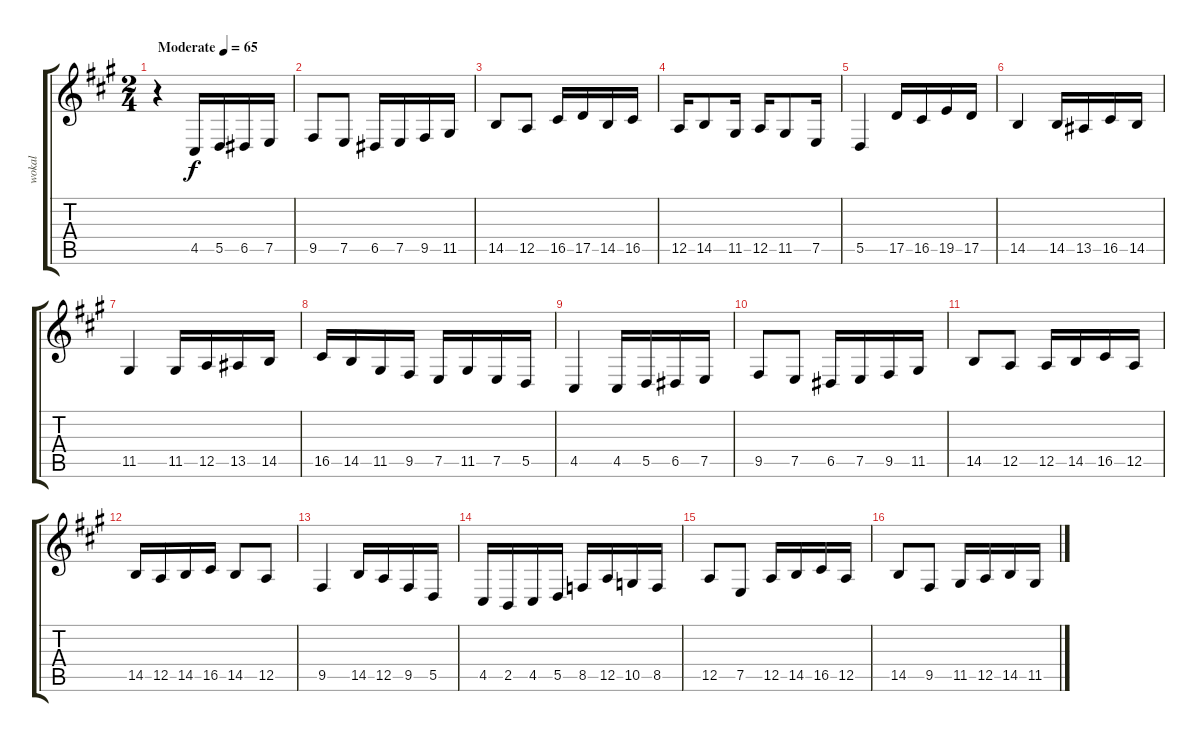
\track ("wokal" "wokal") {instrument lead6voice}
\staff {score tabs}
\tuning (E4 B3 G3 D3 A2 E2) {hide}
\ts (2 4)
\tempo (65 "Moderate")
\clef g2
\ks a
r.4{dy f instrument lead6voice} 4.5.16 5.5.16 6.5.16 7.5.16 |
9.5.8 7.5.8 6.5.16 7.5.16 9.5.16 11.5.16 |
14.5.8 12.5.8 16.5.16 17.5.16 14.5.16 16.5.16 |
12.5.16 14.5.8 11.5.16 12.5.16 11.5.8 7.5.16 |
5.5.4 17.5.16 16.5.16 19.5.16 17.5.16 |
14.5.4 14.5.16 13.5.16 16.5.16 14.5.16 |
11.5.4 11.5.16 12.5.16 13.5.16 14.5.16 |
16.5.16 14.5.16 11.5.16 9.5.16 7.5.16 11.5.16 7.5.16 5.5.16 |
4.5.4 4.5.16 5.5.16 6.5.16 7.5.16 |
9.5.8 7.5.8 6.5.16 7.5.16 9.5.16 11.5.16 |
14.5.8 12.5.8 12.5.16 14.5.16 16.5.16 12.5.16 |
14.5.16 12.5.16 14.5.16 16.5.16 14.5.8 12.5.8 |
9.5.4 14.5.16 12.5.16 9.5.16 5.5.16 |
4.5.16 2.5.16 4.5.16 5.5.16 8.5.16 12.5.16 10.5.16 8.5.16 |
12.5.8 7.5.8 12.5.16 14.5.16 16.5.16 12.5.16 |
14.5.8 9.5.8 11.5.16 12.5.16 14.5.16 11.5.16
